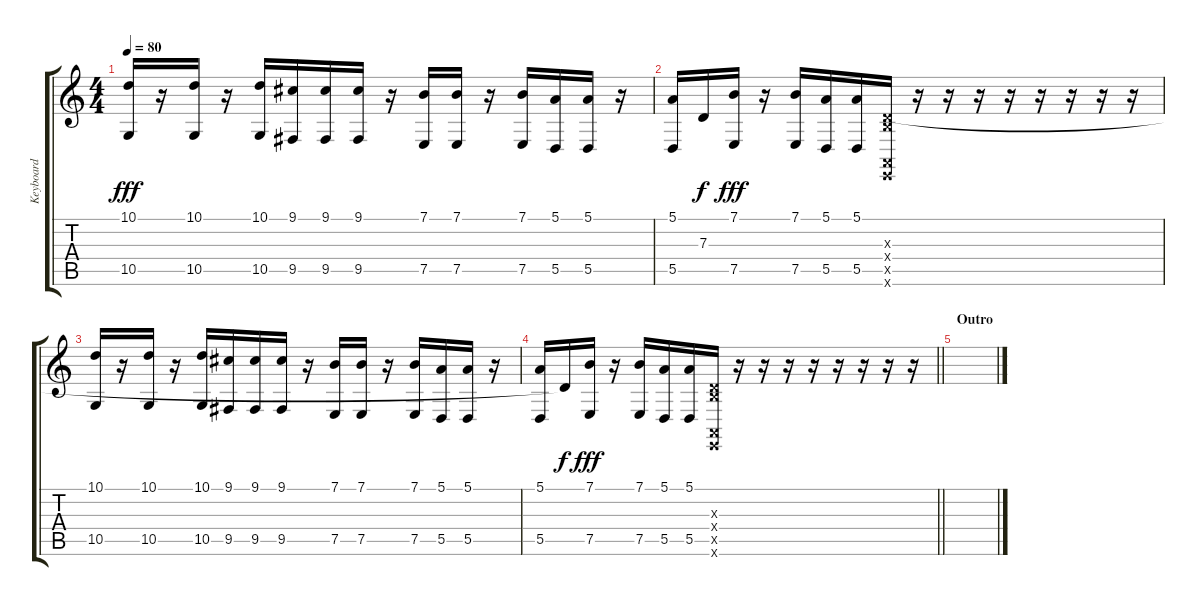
\track ("Keyboard" "Keyboard") {instrument lead2sawtooth}
\staff {score tabs}
\tuning (E4 B3 G3 D3 A2 E2) {hide}
\ts (4 4)
\tempo 80
\clef g2
\ks c
(10.1 10.5).16{dy fff} r.16 (10.1 10.5).16 r.16 (10.1 10.5).16 (9.1 9.5).16 (9.1 9.5).16 (9.1 9.5).16 r.16 (7.1 7.5).16 (7.1 7.5).16 r.16 (7.1 7.5).16 (5.1 5.5).16 (5.1 5.5).16 r.16 |
(5.1 5.5).16 7.3{t}.16{dy f} (7.1 7.5).16{dy fff} r.16 (7.1 7.5).16 (5.1 5.5).16 (5.1 5.5).16 (7.3{x} 9.4{x} 0.5{x} 0.6{x}).16 r.16 r.16 r.16 r.16 r.16 r.16 r.16 r.16 |
(10.1 10.5).16 r.16 (10.1 10.5).16 r.16 (10.1 10.5).16 (9.1 9.5).16 (9.1 9.5).16 (9.1 9.5).16 r.16 (7.1 7.5).16 (7.1 7.5).16 r.16 (7.1 7.5).16 (5.1 5.5).16 (5.1 5.5).16 r.16 |
\barLineRight lightlight
(5.1 5.5).16 7.3{t}.16{dy f} (7.1 7.5).16{dy fff} r.16 (7.1 7.5).16 (5.1 5.5).16 (5.1 5.5).16 (7.3{x} 9.4{x} 0.5{x} 0.6{x}).16 r.16 r.16 r.16 r.16 r.16 r.16 r.16 r.16 |
\section ("" "Outro")
